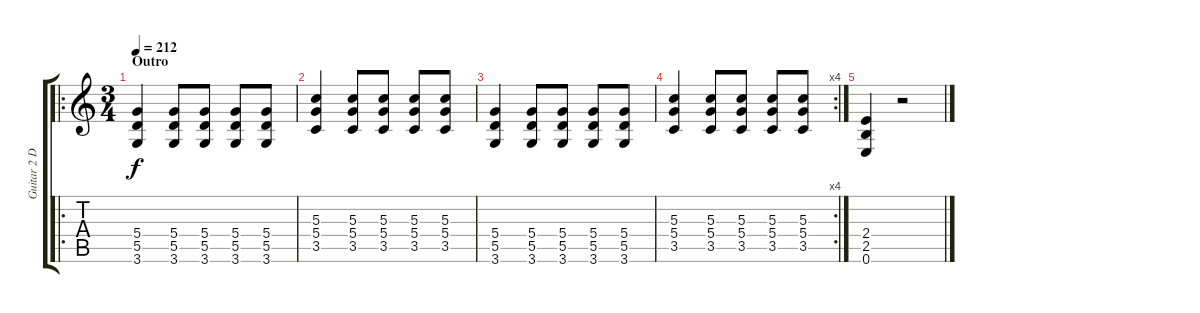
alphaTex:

\track ("Guitar 2 D" "Guitar 2 D") {instrument overdrivenguitar}
\staff {score tabs}
\tuning (E4 B3 G3 D3 A2 E2) {hide}
\ro
\ts (3 4)
\section ("" "Outro")
\tempo 212
\clef g2
\ks c
(5.4 5.5 3.6).4{dy f} (5.4 5.5 3.6).8 (5.4 5.5 3.6).8 (5.4 5.5 3.6).8 (5.4 5.5 3.6).8 |
(5.3 5.4 3.5).4 (5.3 5.4 3.5).8 (5.3 5.4 3.5).8 (5.3 5.4 3.5).8 (5.3 5.4 3.5).8 |
(5.4 5.5 3.6).4 (5.4 5.5 3.6).8 (5.4 5.5 3.6).8 (5.4 5.5 3.6).8 (5.4 5.5 3.6).8 |
\rc 4
(5.3 5.4 3.5).4 (5.3 5.4 3.5).8 (5.3 5.4 3.5).8 (5.3 5.4 3.5).8 (5.3 5.4 3.5).8 |
(2.4 2.5 0.6).4 r.2
